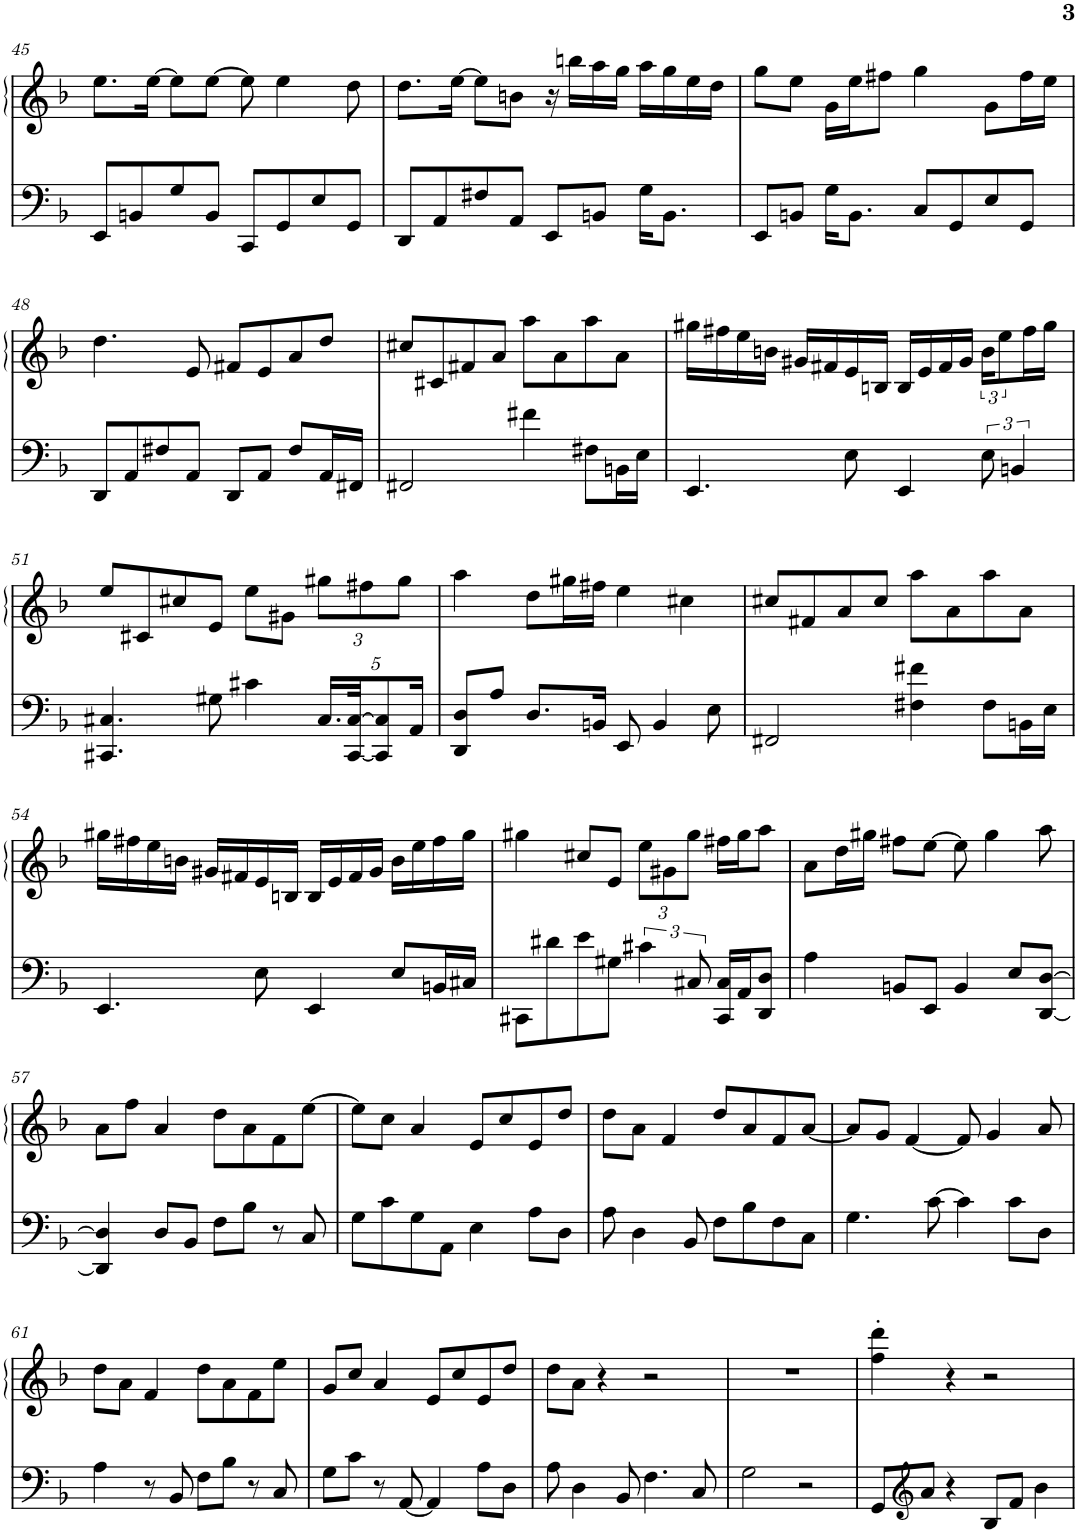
**kern	**kern
*part2	*part1
*staff2	*staff1
*I"Piano	*I"Piano
*I'Pno	*I'Pno
!!LO:PB:g=z
*clefG2	*clefG2
*k[b-]	*k[b-]
*M4/4	*M4/4
=45	=45
8EE/L	8.ee\L
8BBn/	.
.	[16ee\Jk
8G/	8ee\L]
8BB/J	[8ee\J
8CC/L	8ee\]
8GG/	4ee\
8E/	.
8GG/J	8dd\
=46	=46
8DD/L	8.dd\L
8AA/	.
.	[16ee\Jk
8F#X/	8ee\L]
8AA/J	8bn\J
8EE/L	16r
.	16bbn\LL
8BBn/J	16aa\
.	16gg\JJ
16G\KL	16aa\LL
8.BB\J	16gg\
.	16ee\
.	16dd\JJ
=47	=47
8EE/L	8gg\L
8BBn/J	8ee\J
16G\KL	16g\LL
8.BB\J	16ee\J
.	8ff#X\J
8C/L	4gg\
8GG/	.
8E/	8g\L
8GG/J	16ff#\L
.	16ee\JJ
!!LO:LB:g=z
=48	=48
8DD/L	4.dd\
8AA/	.
8F#X/	.
8AA/J	8e/
8DD/L	8f#X/L
8AA/J	8e/
8F#/L	8a/
16AA/L	8dd/J
16FF#X/JJ	.
=49	=49
2FF#X/	8cc#X/L
.	8c#X/
.	8f#X/
.	8a/J
4f#X\	8aa\L
.	8a\
8F#X\L	8aa\
16BBn\L	8a\J
16E\JJ	.
=50	=50
4.EE/	16gg#X\LL
.	16ff#X\
.	16ee\
.	16bn\JJ
.	16g#X/LL
.	16f#X/
8E\	16e/
.	16Bn/JJ
4EE/	16B/LL
.	16e/
.	16f#/
.	16g#/JJ
12E\	24b\KL
.	12ee\
6BBn/	.
.	16ff#\L
.	16gg#\JJ
!!LO:LB:g=z
=51	=51
4.CC#X/ 4.C#X/	8ee/L
.	8c#X/
.	8cc#X/
8G#X\	8e/J
4c#X\	8ee\L
.	8g#X\J
*Xbrackettup	*Xbrackettup
20.C#/LL	12gg#X\L
[40CC#/ [40C#/JK	.
.	12ff#X\
10CC#/] 10C#/]	.
.	12gg#\J
20AA/Jk	.
=52	=52
8DD/ 8D/L	4aa\
8A/J	.
8.D/L	8dd\L
.	16gg#X\L
16BBn/Jk	16ff#X\JJ
8EE/	4ee\
4BB/	.
.	4cc#X\
8E\	.
=53	=53
2FF#X/	8cc#X/L
.	8f#X/
.	8a/
.	8cc#/J
4F#X\ 4f#X\	8aa\L
.	8a\
8F#\L	8aa\
16BBn\L	8a\J
16E\JJ	.
!!LO:LB:g=z
=54	=54
4.EE/	16gg#X\LL
.	16ff#X\
.	16ee\
.	16bn\JJ
.	16g#X/LL
.	16f#X/
8E\	16e/
.	16Bn/JJ
4EE/	16B/LL
.	16e/
.	16f#/
.	16g#/JJ
8E/L	16b\LL
.	16ee\
16BBn/L	16ff#\
16C#X/JJ	16gg#\JJ
=55	=55
8CC#X\L	4gg#X\
8d#X\	.
8e\	8cc#X/L
8G#X\J	8e/J
*brackettup	*
6c#X\	12ee\L
.	12g#X\
12C#X/	12gg#\J
16CC#/ 16C#/LL	16ff#X\LL
16AA/J	16gg#\J
8DD/ 8D/J	8aa\J
=56	=56
4A\	8a\L
.	16dd\L
.	16gg#X\JJ
8BBn/L	8ff#X\L
8EE/J	[8ee\J
4BB/	8ee\]
.	4gg#\
8E/L	.
[8DD/ [8D/J	8aa\
!!LO:LB:g=z
=57	=57
4DD/] 4D/]	8a\L
.	8ff\J
8D/L	4a/
8BB-/J	.
8F\L	8dd\L
8B-\J	8a\
8r	8f\
8C/	[8ee\J
=58	=58
8G\L	8ee\L]
8c\	8cc\J
8G\	4a/
8AA\J	.
4E\	8e/L
.	8cc/
8A\L	8e/
8D\J	8dd/J
=59	=59
8A\	8dd\L
4D\	8a\J
.	4f/
8BB-/	.
8F\L	8dd/L
8B-\	8a/
8F\	8f/
8C\J	[8a/J
=60	=60
4.G\	8a/L]
.	8g/J
.	[4f/
[8c\	.
4c\]	8f/]
.	4g/
8c\L	.
8D\J	8a/
!!LO:LB:g=z
=61	=61
4A\	8dd\L
.	8a\J
8r	4f/
8BB-/	.
8F\L	8dd\L
8B-\J	8a\
8r	8f\
8C/	8ee\J
=62	=62
8G\L	8g/L
8c\J	8cc/J
8r	4a/
[8AA/	.
4AA/]	8e/L
.	8cc/
8A\L	8e/
8D\J	8dd/J
=63	=63
8A\	8dd\L
4D\	8a\J
.	4r
8BB-/	.
4.F\	2r
8C/	.
=64	=64
2G\	1r
2r	.
=65	=65
8GG/L	4ff\' 4ddd\'
*clefG2	*
8a/J	.
4r	4r
8B-/L	2r
8f/J	.
4b-\	.
=	=
*-	*-
